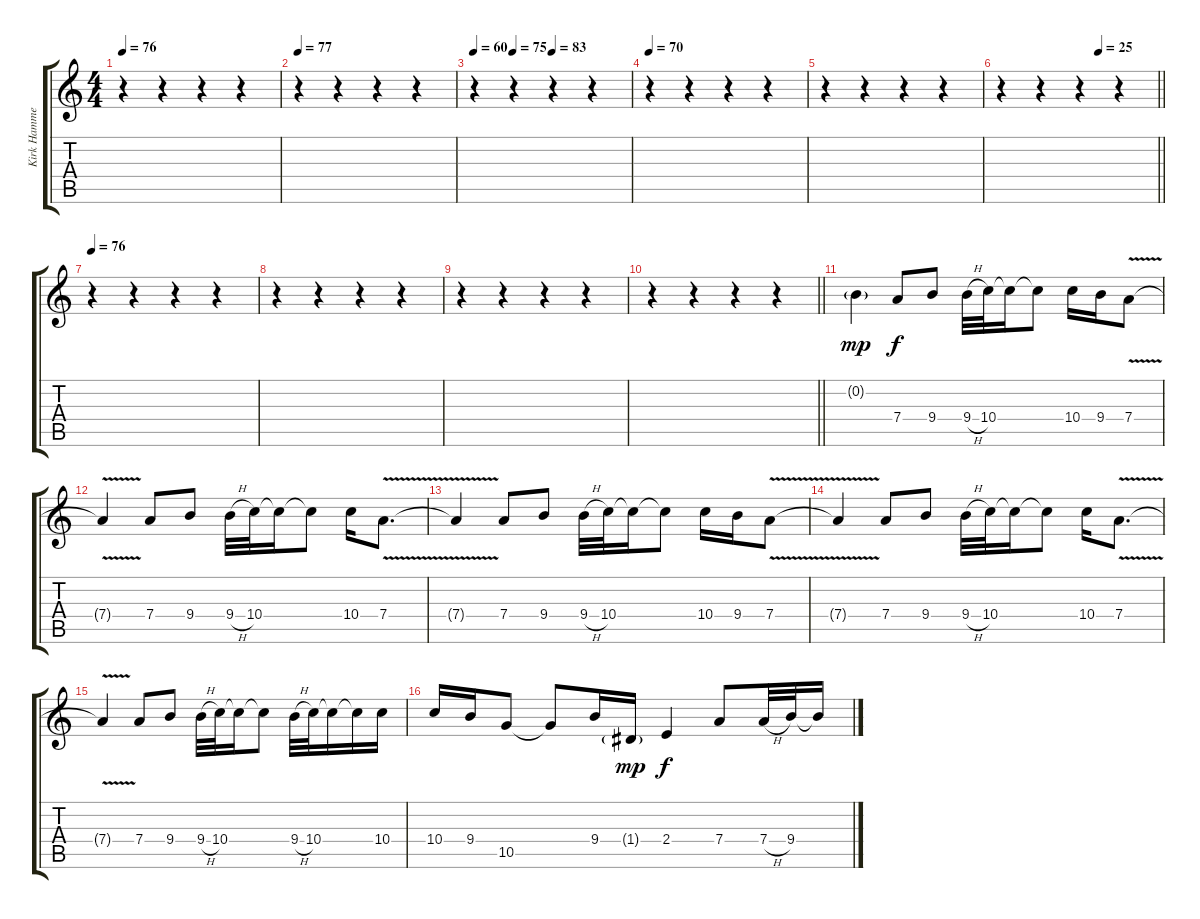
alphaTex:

\track ("Kirk Hammett" "Kirk Hamme") {instrument electricguitarclean}
\staff {score tabs}
\tuning (E4 B3 G3 D3 A2 E2) {hide}
\ts (4 4)
\tempo 76
\tempo 97
\tempo 76
\clef g2
\ks c
r.4{dy mp instrument electricguitarclean} r.4 r.4 r.4 |
\tempo 77
r.4 r.4 r.4 r.4 |
\tempo 60
\tempo (75 0.25)
\tempo (83 0.5)
r.4 r.4 r.4 r.4 |
\tempo 70
r.4 r.4 r.4 r.4 |
r.4 r.4 r.4 r.4 |
\tempo (25 0.625)
\barLineRight lightlight
r.4 r.4 r.4 r.4 |
\section ("" "")
\tempo 76
r.4 r.4 r.4 r.4 |
r.4 r.4 r.4 r.4 |
r.4 r.4 r.4 r.4 |
\barLineRight lightlight
r.4 r.4 r.4 r.4 |
\section ("" "")
0.2{g}.4 7.4.8{dy f} 9.4.8 9.4{h}.32 10.4.32 10.4{t}.16 10.4{t}.8 10.4.16 9.4.16 7.4{v}.8 |
7.4{t}.4 7.4.8 9.4.8 9.4{h}.32 10.4.32 10.4{t}.16 10.4{t}.8 10.4.16 7.4{v}.8{d} |
7.4{t}.4 7.4.8 9.4.8 9.4{h}.32 10.4.32 10.4{t}.16 10.4{t}.8 10.4.16 9.4.16 7.4{v}.8 |
7.4{t}.4 7.4.8 9.4.8 9.4{h}.32 10.4.32 10.4{t}.16 10.4{t}.8 10.4.16 7.4{v}.8{d} |
7.4{t}.4 7.4.8 9.4.8 9.4{h}.32 10.4.32 10.4{t}.16 10.4{t}.8 9.4{h}.32 10.4.32 10.4{t}.16 10.4{t}.16 10.4.16 |
10.4.16 9.4.16 10.5.8 10.5{t}.8 9.4.16 1.4{g}.16{dy mp} 2.4.4{dy f} 7.4.8 7.4{h}.32 9.4.32 9.4{t}.16
